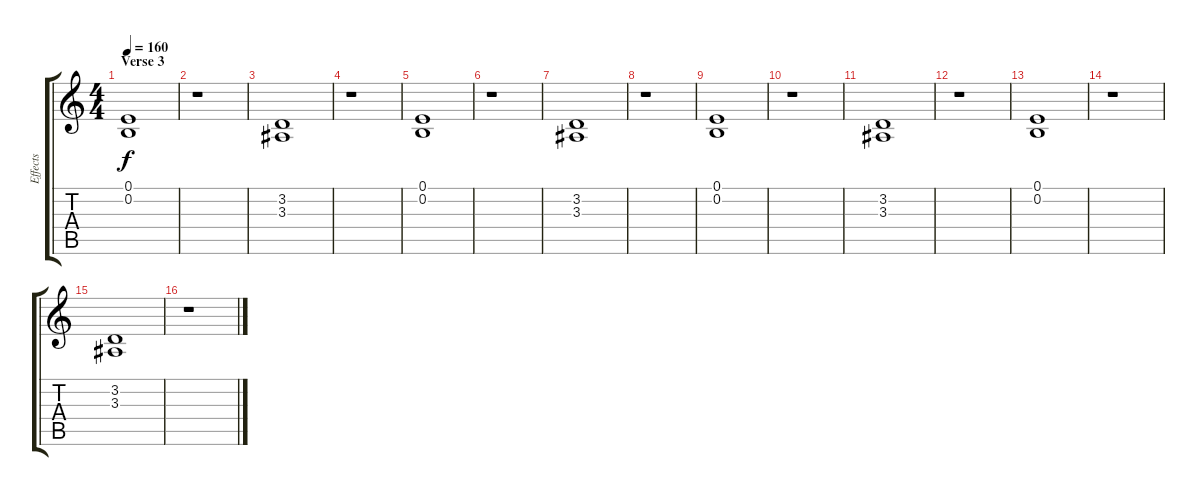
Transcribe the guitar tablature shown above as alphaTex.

\track ("Effects" "Effects") {instrument birdtweet}
\staff {score tabs}
\tuning (E4 B3 G3 D3 A2 E2) {hide}
\ts (4 4)
\section ("" "Verse 3")
\tempo 160
\clef g2
\ks c
(0.1 0.2).1{dy f} |
r.1 |
(3.2 3.3).1 |
r.1 |
(0.1 0.2).1 |
r.1 |
(3.2 3.3).1 |
r.1 |
(0.1 0.2).1 |
r.1 |
(3.2 3.3).1 |
r.1 |
(0.1 0.2).1 |
r.1 |
(3.2 3.3).1 |
r.1
